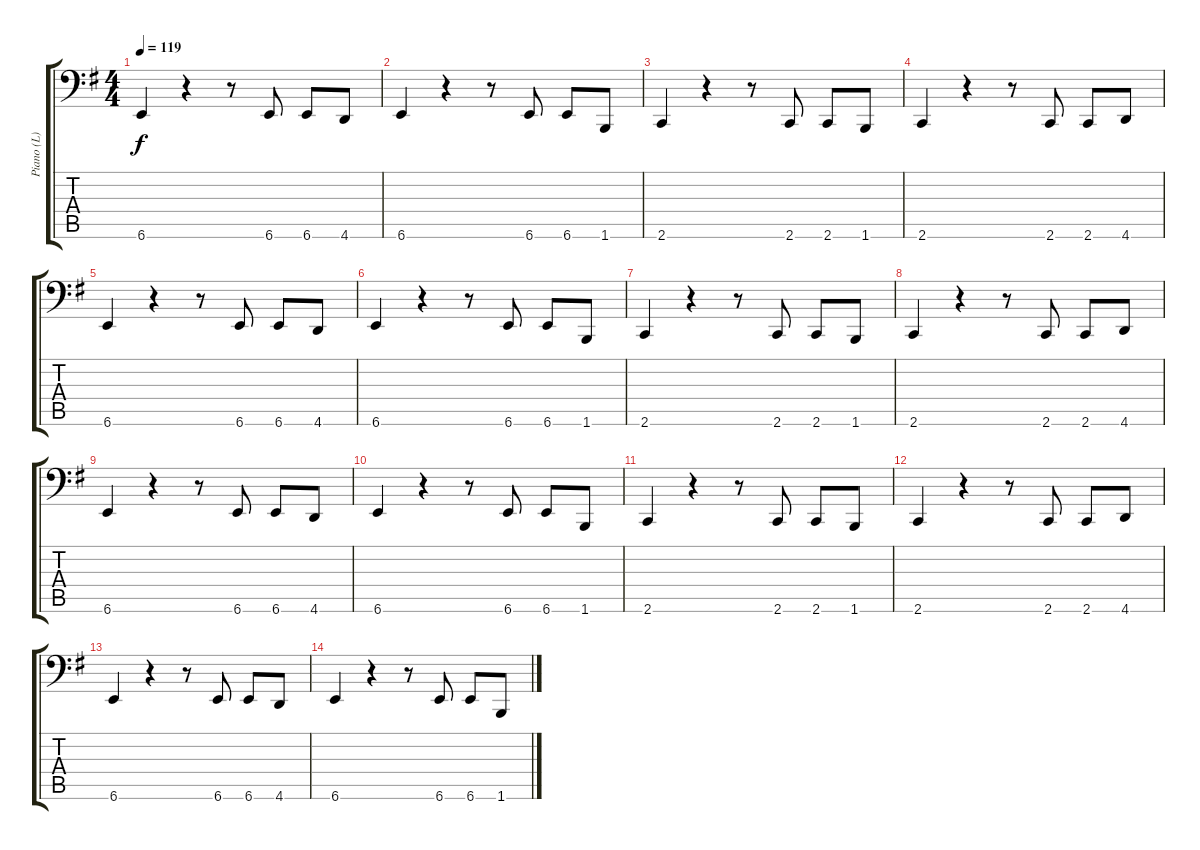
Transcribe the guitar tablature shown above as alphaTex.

\track ("Piano (L)" "Piano (L)") {instrument acousticgrandpiano}
\staff {score tabs}
\tuning (E4 B3 G3 D3 A2 Bb1) {hide}
\ts (4 4)
\tempo 119
\clef f4
\ks g
6.6.4{dy f} r.4 r.8 6.6.8 6.6.8 4.6.8 |
6.6.4 r.4 r.8 6.6.8 6.6.8 1.6.8 |
2.6.4 r.4 r.8 2.6.8 2.6.8 1.6.8 |
2.6.4 r.4 r.8 2.6.8 2.6.8 4.6.8 |
6.6.4 r.4 r.8 6.6.8 6.6.8 4.6.8 |
6.6.4 r.4 r.8 6.6.8 6.6.8 1.6.8 |
2.6.4 r.4 r.8 2.6.8 2.6.8 1.6.8 |
2.6.4 r.4 r.8 2.6.8 2.6.8 4.6.8 |
6.6.4 r.4 r.8 6.6.8 6.6.8 4.6.8 |
6.6.4 r.4 r.8 6.6.8 6.6.8 1.6.8 |
2.6.4 r.4 r.8 2.6.8 2.6.8 1.6.8 |
2.6.4 r.4 r.8 2.6.8 2.6.8 4.6.8 |
6.6.4 r.4 r.8 6.6.8 6.6.8 4.6.8 |
6.6.4 r.4 r.8 6.6.8 6.6.8 1.6.8
